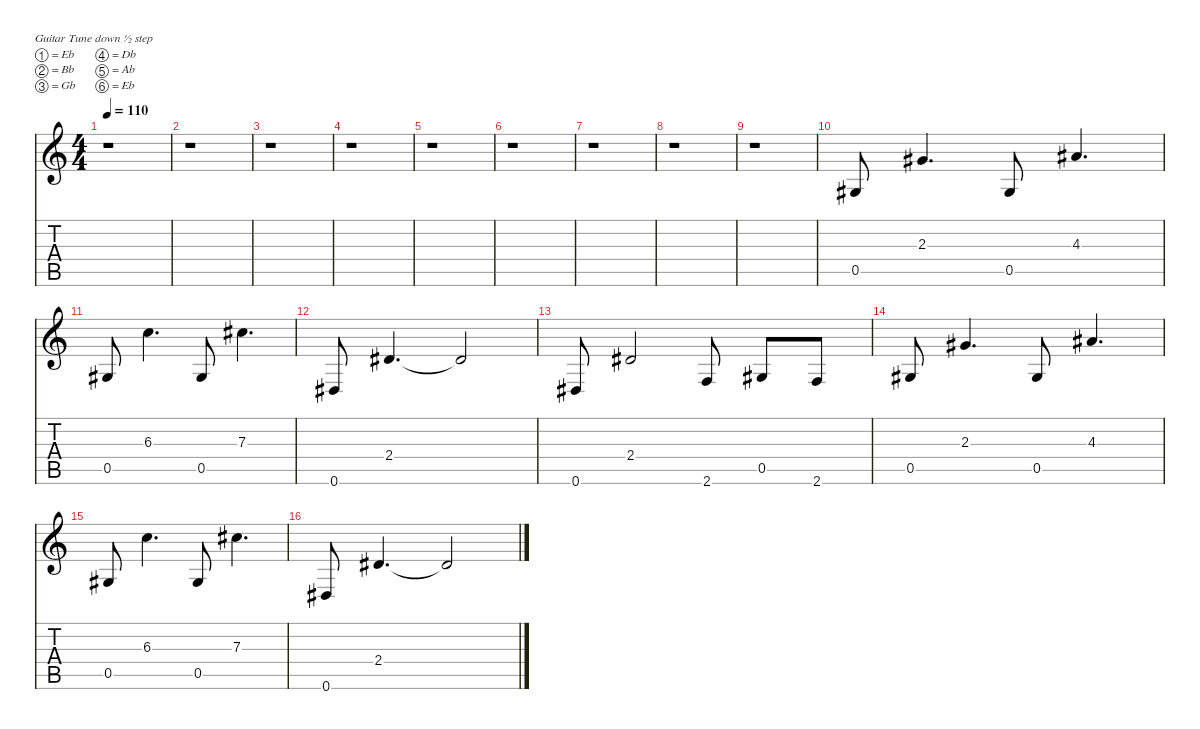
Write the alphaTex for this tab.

\defaultSystemsLayout 4
\hideDynamics
\bracketExtendMode nobrackets
\singleTrackTrackNamePolicy hidden
\multiTrackTrackNamePolicy hidden
\otherSystemsTrackNameOrientation horizontal
\track ("Clean 2" "s.guit.") {instrument acousticguitarsteel}
\staff {score tabs}
\tuning (Eb4 Bb3 Gb3 Db3 Ab2 Eb2)
\ts (4 4)
\beaming (8 2 2 2 2)
\tempo 110
\clef g2
\ks c
r.1{dy f instrument acousticguitarsteel beam Down} |
r.1{beam Down} |
r.1{beam Down} |
r.1{beam Down} |
r.1{beam Down} |
r.1{beam Down} |
r.1{beam Down} |
r.1{beam Down} |
r.1{beam Down} |
0.5{acc #}.8{beam Up} 2.3{acc #}.4{d beam Up} 0.5{acc #}.8{beam Up} 4.3{acc #}.4{d beam Up} |
0.5{acc #}.8{beam Up} 6.3.4{d beam Down} 0.5{acc #}.8{beam Up} 7.3{acc #}.4{d beam Down} |
0.6{acc #}.8{beam Up} 2.4{acc #}.4{d beam Up} 2.4{t acc #}.2{beam Up} |
0.6{acc #}.8{beam Up} 2.4{acc #}.2{beam Up} 2.6.8{beam Up} 0.5{acc #}.8{beam Up} 2.6.8{beam Up} |
0.5{acc #}.8{beam Up} 2.3{acc #}.4{d beam Up} 0.5{acc #}.8{beam Up} 4.3{acc #}.4{d beam Up} |
0.5{acc #}.8{beam Up} 6.3.4{d beam Down} 0.5{acc #}.8{beam Up} 7.3{acc #}.4{d beam Down} |
0.6{acc #}.8{beam Up} 2.4{acc #}.4{d beam Up} 2.4{t acc #}.2{beam Up}
